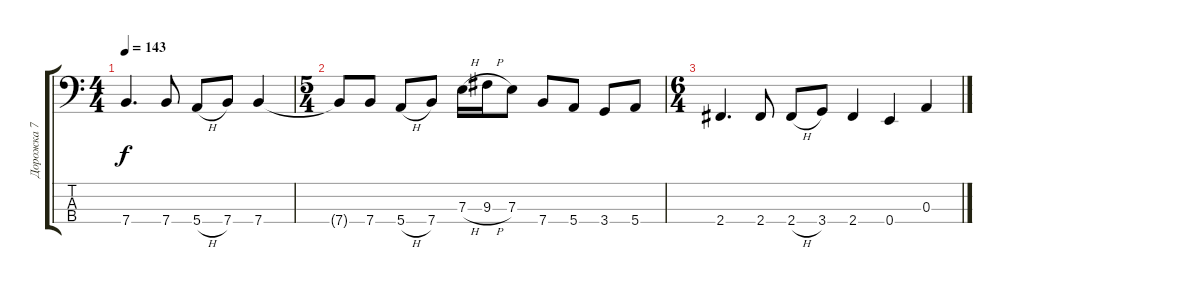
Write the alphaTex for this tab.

\track ("Дорожка 7" "Дорожка 7") {instrument electricbassfinger}
\staff {score tabs}
\tuning (G2 D2 A1 E1) {hide}
\ts (4 4)
\tempo 143
\clef f4
\ks c
7.4.4{d dy f} 7.4.8 5.4{h}.8 7.4.8 7.4.4 |
\ts (5 4)
7.4{t}.8 7.4.8 5.4{h}.8 7.4.8 7.3{h}.16 9.3{h}.16 7.3.8 7.4.8 5.4.8 3.4.8 5.4.8 |
\ts (6 4)
2.4.4{d} 2.4.8 2.4{h}.8 3.4.8 2.4.4 0.4.4 0.3.4
